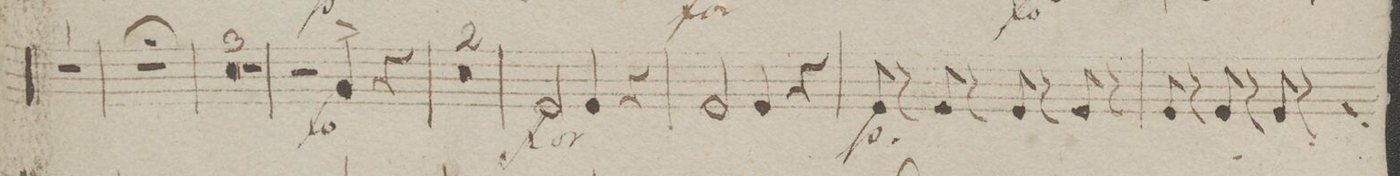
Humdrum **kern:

**kern	**dynam
*I"Corno Imo in F.	*
*clefG2	*
*k[b-]	*
*met(c)	*
*M4/4	*
1r	.
=47	=47
1r;	.
=48	=48
0r	.
=49	=49
=50	=50
1r	.
=51	=51
2r	.
4c^>/	f
4r	.
=52	=52
0r	.
=53	=53
=54	=54
2A/	f
4A/	.
4r	.
=55	=55
2A/	.
4A/	.
4r	.
=56	=56
8A/	p
8r	.
8A/	.
8r	.
8A/	.
8r	.
8A/	.
8r	.
=57	=57
8A/	.
8r	.
8A/	.
8r	.
8A/	.
8r	.
*-	*-
